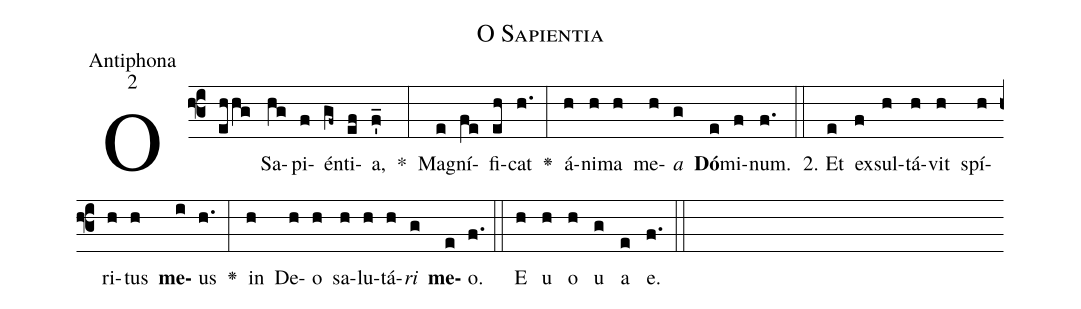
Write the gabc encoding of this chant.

name:O Sapientia;
office-part:Antiphona;
mode:2;
%%
(f3) O(ehhg) Sa(hg)pi(f)én(gf~)ti(ef)a,(f'_) *(:) Ma(e)gní(fe)fi(eh)cat(h.) <v>\greheightstar</v>(:) á(h)ni(h)ma(h) me(h)<i>a</i>(g) <b>Dó</b>(e)mi(f)num.(f.) (::)
2. Et(e) ex(f)sul(h)tá(h)vit(h) spí(h)ri(h)tus(h) <b>me</b>(i)us(h.) <v>\greheightstar</v>(:) in(h) De(h)o(h) sa(h)lu(h)tá(h)<i>ri</i>(g) <b>me</b>(e)o.(f.) (::) E(h) u(h) o(h) u(g) a(e) e.(f.) (::)
